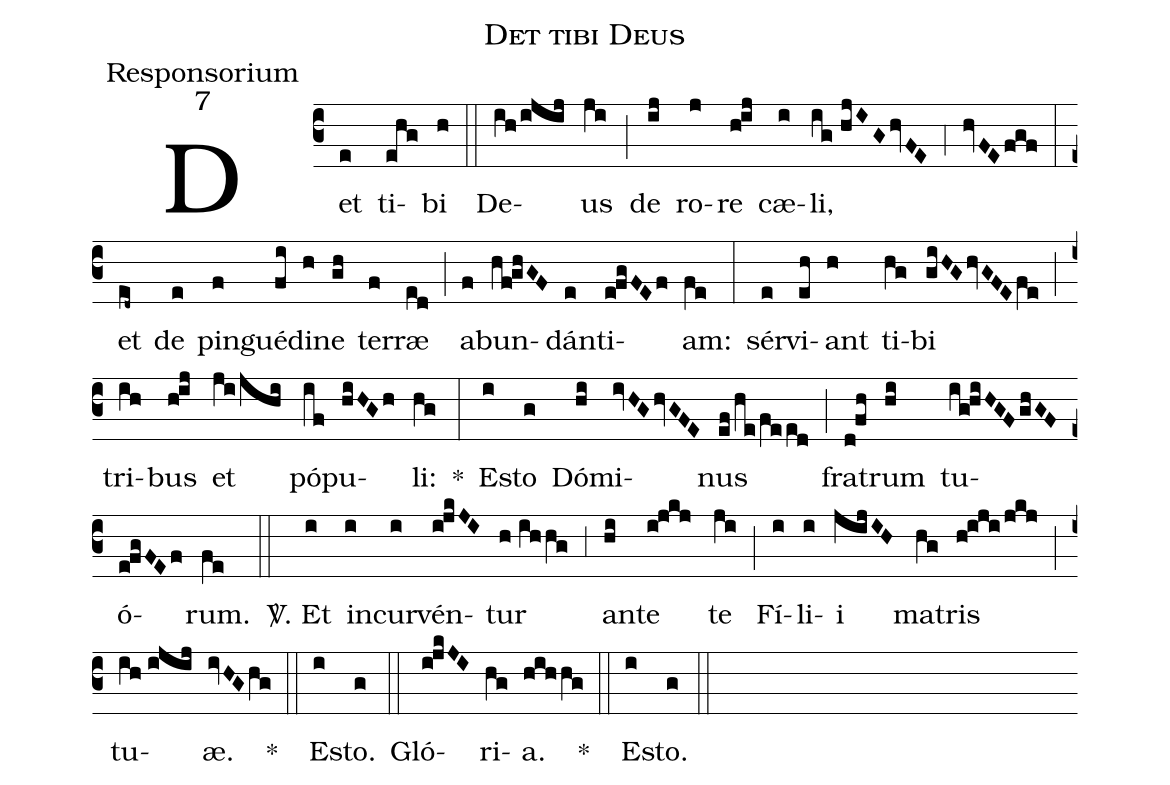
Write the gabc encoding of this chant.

name:Det tibi Deus;
office-part:Responsorium;
mode:7;
%%
(c3) Det(e) ti(ehg)bi(h) (::)
De(ih/ijij)us(ji) (;) de(ij) ro(j)re(h!ij) cæ(i)li,(ig//hjIG/hvFE) (,4) (hvFE/fgf) (:)
et(ed~) de(e) pin(f)gué(fi)di(h)ne(gh) ter(f)ræ(ed) (;) a(f)bun(hf!ghGF)dán(e)ti(e!fgFEf)am:(fe) (:)
sér(e)vi(eh)ant(h) ti(hg)bi(giHG/hvGFE/fe) (;) tri(ih)bus(h!ij) et(ji/jhi) pó(if)pu(hiHGh)li:(hg) *(:) E(i)sto(g) Dó(hi)mi(ivHG/hvGFE)nus(ef/he/feed) (;) fra(d!fh)trum(hi) tu(ig!hiHGF/ghGF)ó(e!fgFEf)rum.(fe) (::)

<sp>V/</sp>. Et(i) in(i)cur(i)vén(i!jkJI)tur(h//ihhg) (,3) an(hi)te(i!jkj) te(ji) (;) Fí(i)li(i)i(jijIH) ma(hg)tris(h!iji/jkj) (;) tu(ih//ijij)æ.(ivHG/hg) *(::) E(i)sto.(g) (::)

Gló(i!jkJI)ri(hg)a.(hihhg) *(::) E(i)sto.(g) (::)
